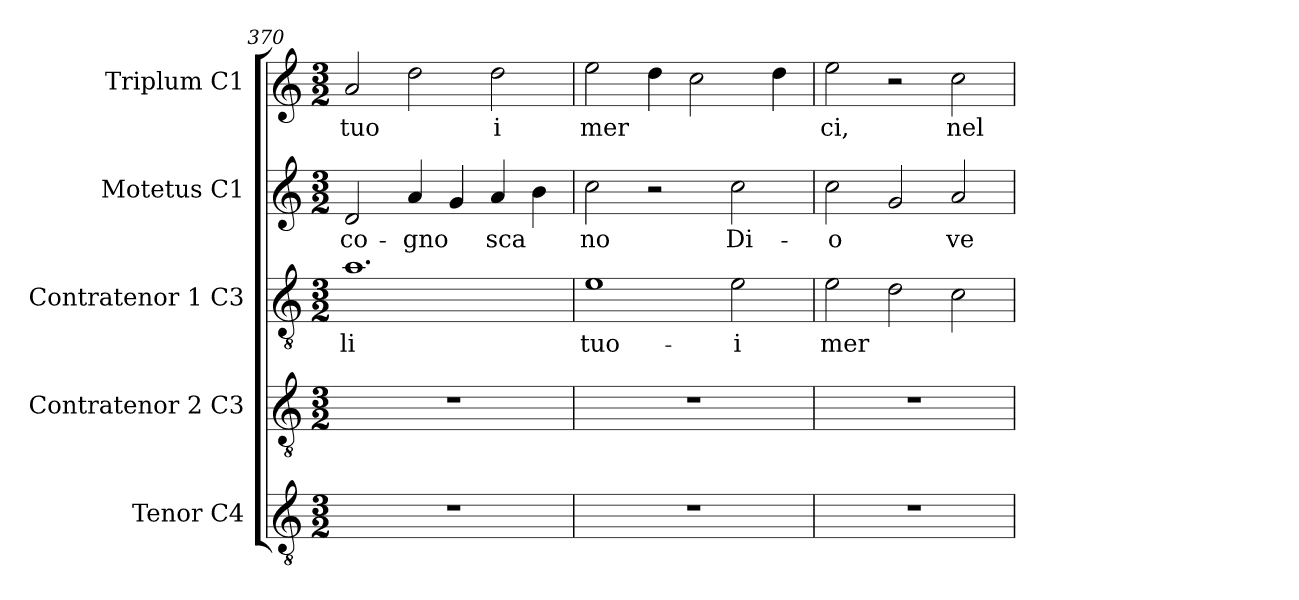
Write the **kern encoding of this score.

**kern	**kern	**kern	**text	**kern	**text	**kern	**text
*part5	*part4	*part3	*part3	*part2	*part2	*part1	*part1
*staff5	*staff4	*staff3	*staff3	*staff2	*staff2	*staff1	*staff1
*I"Tenor  C4	*I"Contratenor 2  C3	*I"Contratenor 1  C3	*	*I"Motetus  C1	*	*I"Triplum  C1	*
*I'T	*I'Ct2	*I'Ct1	*	*I'Mot	*	*I'Tr	*
*clefGv2	*clefGv2	*clefGv2	*	*clefG2	*	*clefG2	*
*k[]	*k[]	*k[]	*	*k[]	*	*k[]	*
*C:	*C:	*C:	*	*C:	*	*C:	*
*M3/2	*M3/2	*M3/2	*	*M3/2	*	*M3/2	*
=370	=370	=370	=370	=370	=370	=370	=370
!	!	!	!LO:LY:b:cj	!	!LO:LY:b:cj	!	!LO:LY:b:cj
1.r	1.r	1.a	li	2d/	-co-	2a/	tuo-
!	!	!	!	!	!LO:LY:b:cj	!	!LO:LY:b:cj
.	.	.	.	4a/	-gno-	2dd\	--
!	!	!	!	!	!LO:LY:b:cj	!	!
.	.	.	.	4g/	--	.	.
!	!	!	!	!	!LO:LY:b:cj	!	!LO:LY:b:cj
.	.	.	.	4a/	-sca-	2dd\	-i
!	!	!	!	!	!LO:LY:b:cj	!	!
.	.	.	.	4b\	--	.	.
=371	=371	=371	=371	=371	=371	=371	=371
!	!	!	!LO:LY:b:cj	!	!LO:LY:b:cj	!	!LO:LY:b:cj
1.r	1.r	1e	tuo-	2cc\	-no	2ee\	mer-
!	!	!	!	!	!	!	!LO:LY:b:cj
.	.	.	.	2r	.	4dd\	--
!	!	!	!	!	!	!	!LO:LY:b:cj
.	.	.	.	.	.	2cc\	--
!	!	!	!LO:LY:b:cj	!	!LO:LY:b:cj	!	!
.	.	2e\	-i	2cc\	Di-	.	.
!	!	!	!	!	!	!	!LO:LY:b:cj
.	.	.	.	.	.	4dd\	--
=372	=372	=372	=372	=372	=372	=372	=372
!	!	!	!LO:LY:b:cj	!	!LO:LY:b:cj	!	!LO:LY:b:cj
1.r	1.r	2e\	mer-	2cc\	-o	2ee\	-ci,
!	!	!	!LO:LY:b:cj	!	!LO:LY:b:cj	!	!
.	.	2d\	--	2g/	.	2r	.
!	!	!	!LO:LY:b:cj	!	!LO:LY:b:cj	!	!LO:LY:b:cj
.	.	2c\	--	2a/	ve-	2cc\	nel
=	=	=	=	=	=	=	=
*-	*-	*-	*-	*-	*-	*-	*-
